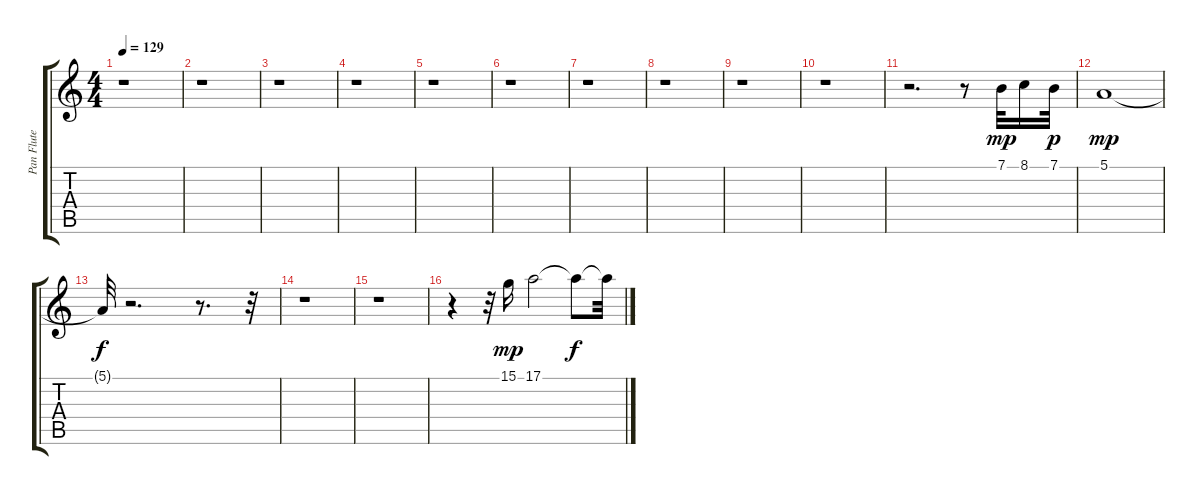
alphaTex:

\track ("Pan Flute" "Pan Flute") {instrument panflute}
\staff {score tabs}
\tuning (E4 B3 G3 D3 A2 E2) {hide}
\ts (4 4)
\tempo 129
\clef g2
\ks c
r.1{dy mp instrument panflute} |
r.1 |
r.1 |
r.1 |
r.1 |
r.1 |
r.1 |
r.1 |
r.1 |
r.1 |
r.2{d} r.8 7.1.32 8.1.16 7.1.32{dy p} |
5.1.1{dy mp} |
5.1{t}.32{dy f} r.2{d} r.8{d} r.32 |
r.1 |
r.1 |
r.4 r.32 15.1.16{dy mp} 17.1.2 17.1{t}.8{dy f} 17.1{t}.32
